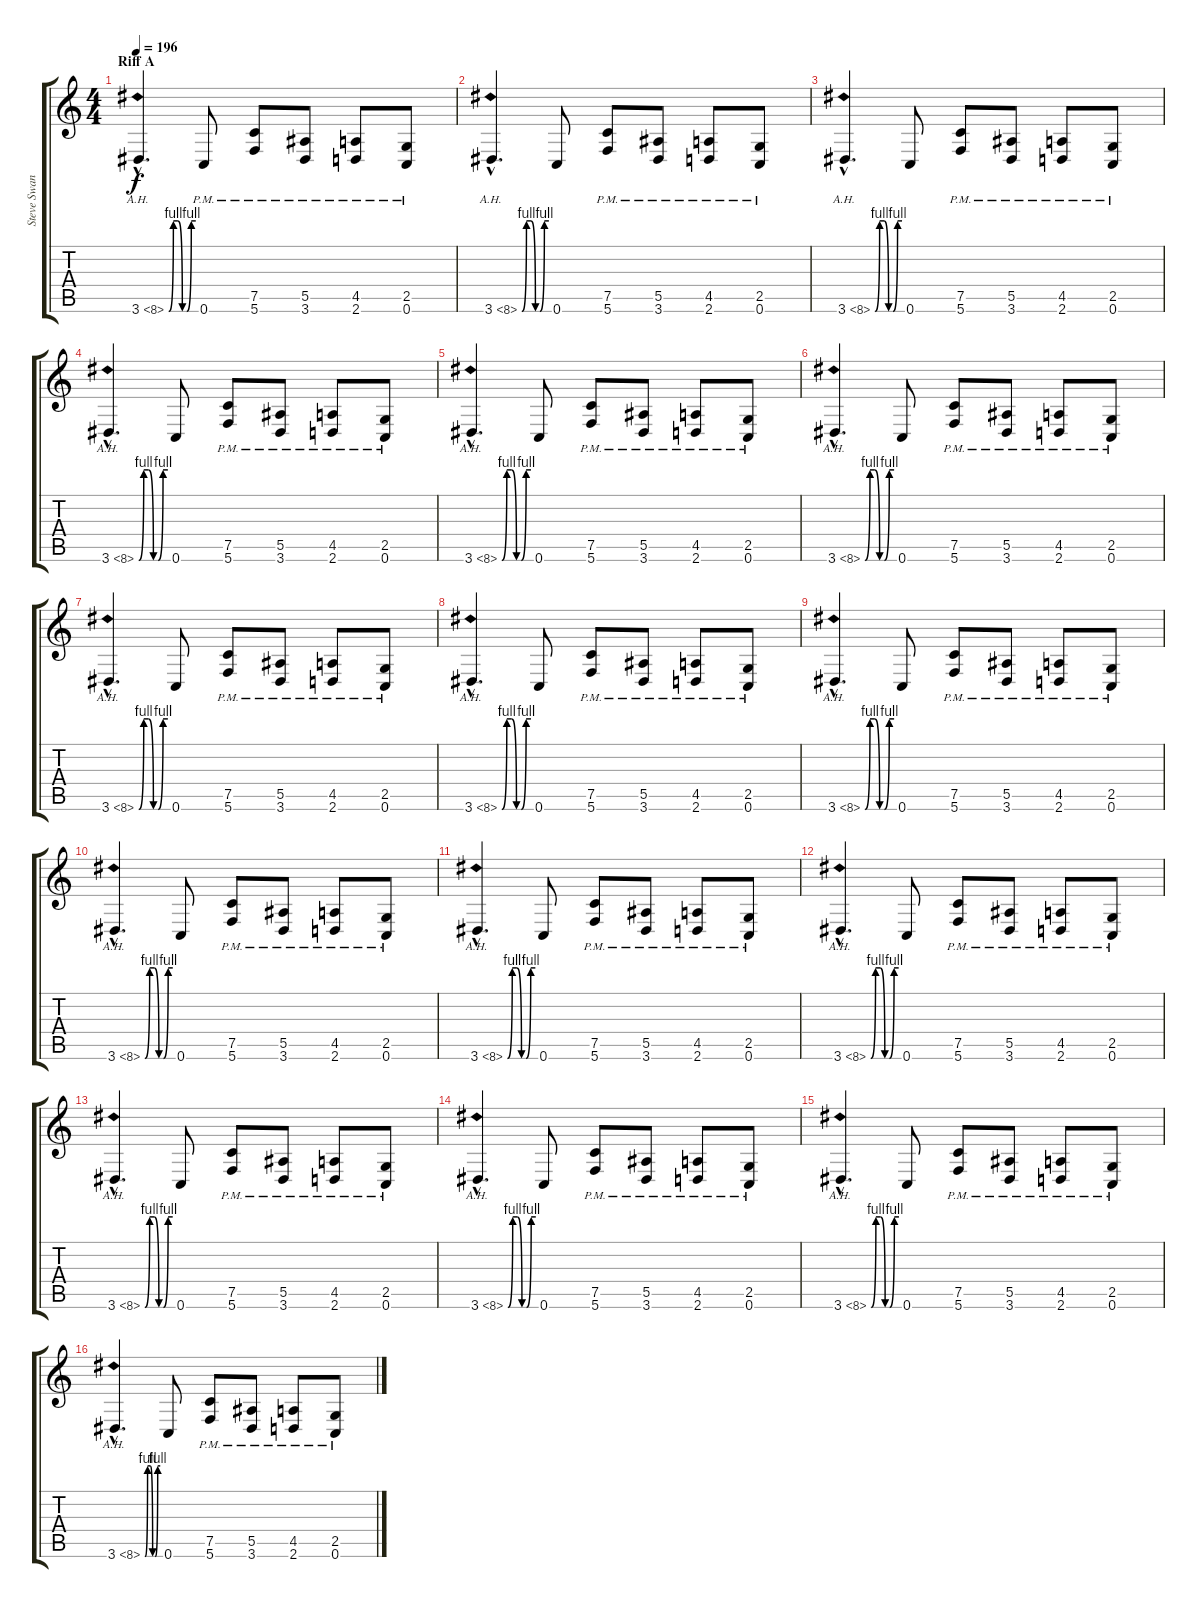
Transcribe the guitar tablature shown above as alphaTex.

\track ("Steve Swanson" "Steve Swan") {instrument distortionguitar}
\staff {score tabs}
\tuning (C4 G3 Eb3 Bb2 F2 C2) {hide}
\ts (4 4)
\section ("" "Riff A")
\tempo 196
\clef g2
\ks c
3.6{be (custom 0 0 10 4 20 4 30 0 40 0 50 4 60 4) ah 5 hac}.4{d dy f instrument distortionguitar} 0.6{pm}.8 (7.5{pm} 5.6{pm}).8 (5.5{pm} 3.6{pm}).8 (4.5{pm} 2.6{pm}).8 (2.5{pm} 0.6{pm}).8 |
3.6{be (custom 0 0 10 4 20 4 30 0 40 0 50 4 60 4) ah 5 hac}.4{d} 0.6.8 (7.5{pm} 5.6{pm}).8 (5.5{pm} 3.6{pm}).8 (4.5{pm} 2.6{pm}).8 (2.5{pm} 0.6{pm}).8 |
3.6{be (custom 0 0 10 4 20 4 30 0 40 0 50 4 60 4) ah 5 hac}.4{d} 0.6.8 (7.5{pm} 5.6{pm}).8 (5.5{pm} 3.6{pm}).8 (4.5{pm} 2.6{pm}).8 (2.5{pm} 0.6{pm}).8 |
3.6{be (custom 0 0 10 4 20 4 30 0 40 0 50 4 60 4) ah 5 hac}.4{d} 0.6.8 (7.5{pm} 5.6{pm}).8 (5.5{pm} 3.6{pm}).8 (4.5{pm} 2.6{pm}).8 (2.5{pm} 0.6{pm}).8 |
3.6{be (custom 0 0 10 4 20 4 30 0 40 0 50 4 60 4) ah 5 hac}.4{d} 0.6.8 (7.5{pm} 5.6{pm}).8 (5.5{pm} 3.6{pm}).8 (4.5{pm} 2.6{pm}).8 (2.5{pm} 0.6{pm}).8 |
3.6{be (custom 0 0 10 4 20 4 30 0 40 0 50 4 60 4) ah 5 hac}.4{d} 0.6.8 (7.5{pm} 5.6{pm}).8 (5.5{pm} 3.6{pm}).8 (4.5{pm} 2.6{pm}).8 (2.5{pm} 0.6{pm}).8 |
3.6{be (custom 0 0 10 4 20 4 30 0 40 0 50 4 60 4) ah 5 hac}.4{d} 0.6.8 (7.5{pm} 5.6{pm}).8 (5.5{pm} 3.6{pm}).8 (4.5{pm} 2.6{pm}).8 (2.5{pm} 0.6{pm}).8 |
3.6{be (custom 0 0 10 4 20 4 30 0 40 0 50 4 60 4) ah 5 hac}.4{d} 0.6.8 (7.5{pm} 5.6{pm}).8 (5.5{pm} 3.6{pm}).8 (4.5{pm} 2.6{pm}).8 (2.5{pm} 0.6{pm}).8 |
3.6{be (custom 0 0 10 4 20 4 30 0 40 0 50 4 60 4) ah 5 hac}.4{d} 0.6.8 (7.5{pm} 5.6{pm}).8 (5.5{pm} 3.6{pm}).8 (4.5{pm} 2.6{pm}).8 (2.5{pm} 0.6{pm}).8 |
3.6{be (custom 0 0 10 4 20 4 30 0 40 0 50 4 60 4) ah 5 hac}.4{d} 0.6.8 (7.5{pm} 5.6{pm}).8 (5.5{pm} 3.6{pm}).8 (4.5{pm} 2.6{pm}).8 (2.5{pm} 0.6{pm}).8 |
3.6{be (custom 0 0 10 4 20 4 30 0 40 0 50 4 60 4) ah 5 hac}.4{d} 0.6.8 (7.5{pm} 5.6{pm}).8 (5.5{pm} 3.6{pm}).8 (4.5{pm} 2.6{pm}).8 (2.5{pm} 0.6{pm}).8 |
3.6{be (custom 0 0 10 4 20 4 30 0 40 0 50 4 60 4) ah 5 hac}.4{d} 0.6.8 (7.5{pm} 5.6{pm}).8 (5.5{pm} 3.6{pm}).8 (4.5{pm} 2.6{pm}).8 (2.5{pm} 0.6{pm}).8 |
3.6{be (custom 0 0 10 4 20 4 30 0 40 0 50 4 60 4) ah 5 hac}.4{d} 0.6.8 (7.5{pm} 5.6{pm}).8 (5.5{pm} 3.6{pm}).8 (4.5{pm} 2.6{pm}).8 (2.5{pm} 0.6{pm}).8 |
3.6{be (custom 0 0 10 4 20 4 30 0 40 0 50 4 60 4) ah 5 hac}.4{d} 0.6.8 (7.5{pm} 5.6{pm}).8 (5.5{pm} 3.6{pm}).8 (4.5{pm} 2.6{pm}).8 (2.5{pm} 0.6{pm}).8 |
3.6{be (custom 0 0 10 4 20 4 30 0 40 0 50 4 60 4) ah 5 hac}.4{d} 0.6.8 (7.5{pm} 5.6{pm}).8 (5.5{pm} 3.6{pm}).8 (4.5{pm} 2.6{pm}).8 (2.5{pm} 0.6{pm}).8 |
3.6{be (custom 0 0 10 4 20 4 30 0 40 0 50 4 60 4) ah 5 hac}.4{d} 0.6.8 (7.5{pm} 5.6{pm}).8 (5.5{pm} 3.6{pm}).8 (4.5{pm} 2.6{pm}).8 (2.5{pm} 0.6{pm}).8
